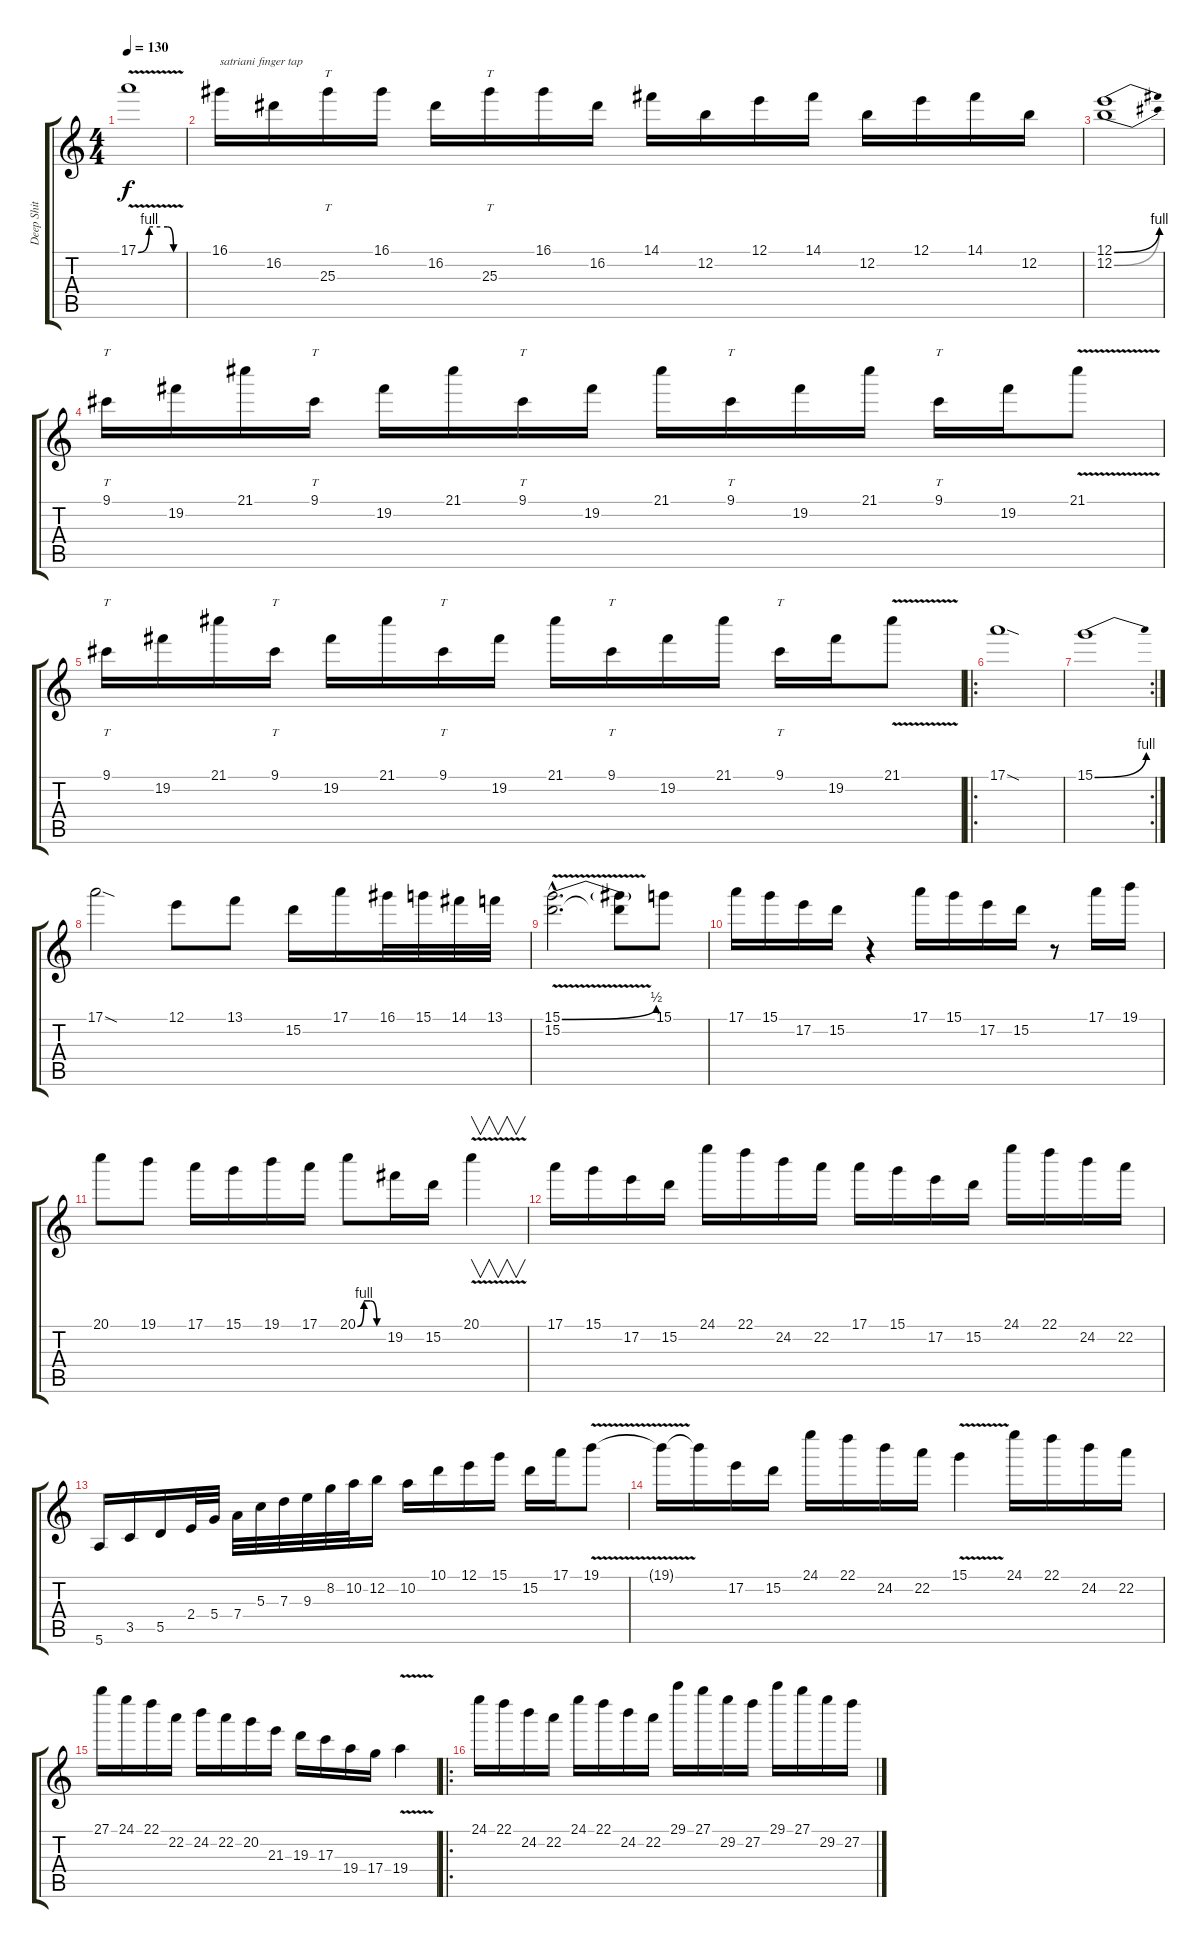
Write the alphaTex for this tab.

\track ("Deep Shit" "Deep Shit") {instrument distortionguitar}
\staff {score tabs}
\tuning (E4 B3 G3 D3 A2 E2) {hide}
\ts (4 4)
\tempo 130
\clef g2
\ks c
17.1{be (custom 0 0 15 4 30 4 40 4 48 0 60 0) v}.1{dy f} |
16.1.16{txt "satriani finger tap"} 16.2.16 25.3.16{tt} 16.1.16 16.2.16 25.3.16{tt} 16.1.16 16.2.16 14.1.16 12.2.16 12.1.16 14.1.16 12.2.16 12.1.16 14.1.16 12.2.16 |
(12.1{be (bend 0 0 60 4)} 12.2{be (bend 0 0 60 4)}).1 |
9.1.16{tt} 19.2.16 21.1.16 9.1.16{tt} 19.2.16 21.1.16 9.1.16{tt} 19.2.16 21.1.16 9.1.16{tt} 19.2.16 21.1.16 9.1.16{tt} 19.2.16 21.1{v}.8 |
9.1.16{tt} 19.2.16 21.1.16 9.1.16{tt} 19.2.16 21.1.16 9.1.16{tt} 19.2.16 21.1.16 9.1.16{tt} 19.2.16 21.1.16 9.1.16{tt} 19.2.16 21.1{v}.8 |
\ro
17.1{sod}.1 |
\rc 2
15.1{be (bend 0 0 60 4)}.1 |
17.1{sod}.2{volume 15} 12.1.8 13.1.8 15.2.16 17.1.16 16.1.32 15.1.32 14.1.32 13.1.32 |
(15.1{be (bend 0 0 60 2) hac} 15.2{v hac}).2{d} (15.1{t} 15.2{t}).8 15.1.8 |
17.1.16 15.1.16 17.2.16 15.2.16 r.4 17.1.16 15.1.16 17.2.16 15.2.16 r.8 17.1.16 19.1.16 |
20.1.8 19.1.8 17.1.16 15.1.16 19.1.16 17.1.16 20.1{be (custom 0 0 15 4 30 4 45 0 60 0)}.8 19.2.16 15.2.16 20.1{v}.4{v} |
17.1.16 15.1.16 17.2.16 15.2.16 24.1.16 22.1.16 24.2.16 22.2.16 17.1.16 15.1.16 17.2.16 15.2.16 24.1.16 22.1.16 24.2.16 22.2.16 |
5.6.16 3.5.16 5.5.16 2.4.32 5.4.32 7.4.32 5.3.32 7.3.32 9.3.32 8.2.32 10.2.32 12.2.16 10.2.16 10.1.16 12.1.16 15.1.16 15.2.16 17.1.16 19.1{v}.8 |
19.1{t}.16 19.1{t}.16 17.2.16 15.2.16 24.1.16 22.1.16 24.2.16 22.2.16 15.1{v}.4 24.1.16 22.1.16 24.2.16 22.2.16 |
27.1.16 24.1.16 22.1.16 22.2.16 24.2.16 22.2.16 20.2.16 21.3.16 19.3.16 17.3.16 19.4.16 17.4.16 19.4{v}.4 |
\ro
24.1.16 22.1.16 24.2.16 22.2.16 24.1.16 22.1.16 24.2.16 22.2.16 29.1.16 27.1.16 29.2.16 27.2.16 29.1.16 27.1.16 29.2.16 27.2.16
